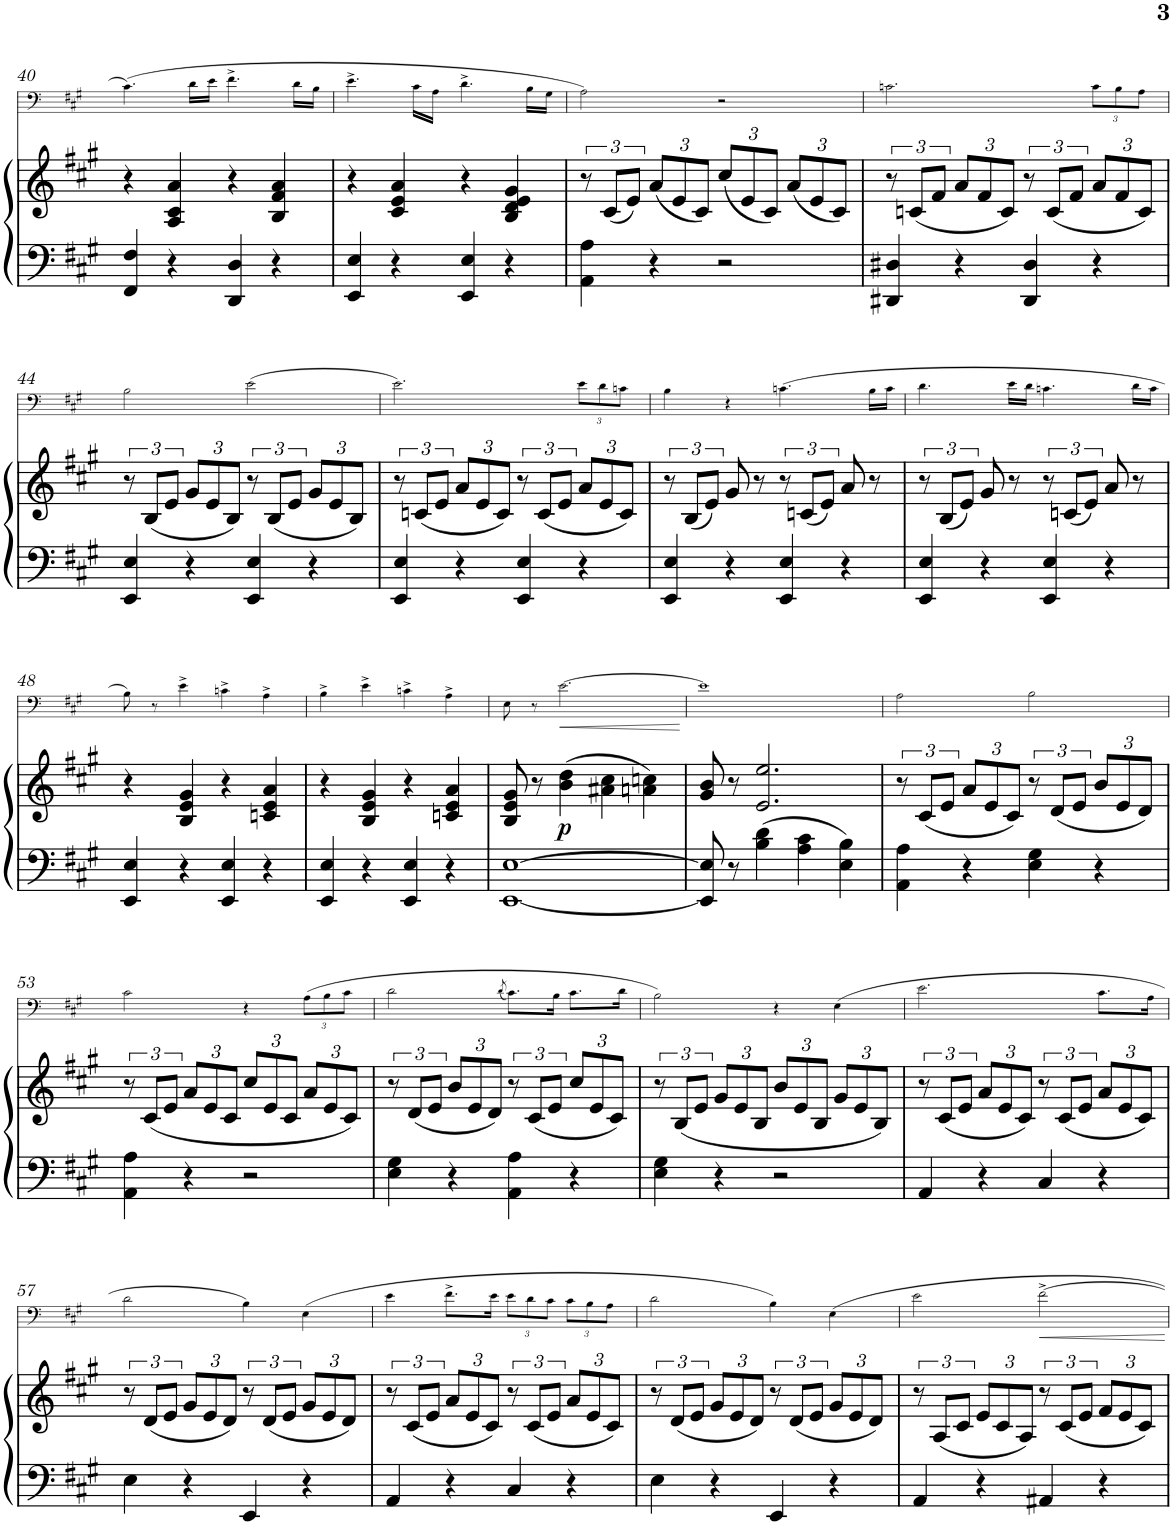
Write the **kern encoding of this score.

**kern	**kern	**dynam	**kern	**dynam
*part2	*part2	*part2	*part1	*part1
*staff3	*staff2	*staff2/3	*staff1	*staff1
*I"Piano	*	*	*I"Trombone	*
*I'Pno	*	*	*I'Trb	*
!!LO:PB:g=z
*clefF4	*clefG2	*	*clefF4	*
*k[f#c#g#]	*k[f#c#g#]	*	*k[f#c#g#]	*
*M4/4	*M4/4	*	*M4/4	*
*met(c)	*met(c)	*	*met(c)	*
=40	=40	=40	=40	=40
4FF#/ 4F#/	4r	.	(4.c#\	.
4r	4A/ 4c#/ 4a/	.	.	.
.	.	.	16d\LL	.
.	.	.	16e\JJ	.
4DD/ 4D/	4r	.	4.f#^\	.
4r	4B/ 4f#/ 4a/	.	.	.
.	.	.	16d\LL	.
.	.	.	16B\JJ	.
=41	=41	=41	=41	=41
4EE/ 4E/	4r	.	4.e^\	.
4r	4c#/ 4e/ 4a/	.	.	.
.	.	.	16c#\LL	.
.	.	.	16A\JJ	.
4EE/ 4E/	4r	.	4.d^\	.
4r	4B/ 4d/ 4e/ 4g#/	.	.	.
.	.	.	16B\LL	.
.	.	.	16G#\JJ	.
=42	=42	=42	=42	=42
4AA\ 4A\	12r	.	2A\)	.
.	(12c#/L	.	.	.
.	12e/J)	.	.	.
*	*Xbrackettup	*	*	*
4r	(12a/L	.	.	.
.	12e/	.	.	.
.	12c#/J)	.	.	.
2r	(12cc#/L	.	2r	.
.	12e/	.	.	.
.	12c#/J)	.	.	.
.	(12a/L	.	.	.
.	12e/	.	.	.
.	12c#/J)	.	.	.
=43	=43	=43	=43	=43
*	*brackettup	*	*	*
4DD#X/ 4D#X/	12r	.	2.cn\	.
.	(12cn/L	.	.	.
.	12f#/J	.	.	.
*	*Xbrackettup	*	*	*
4r	12a/L	.	.	.
.	12f#/	.	.	.
.	12c/J)	.	.	.
*	*brackettup	*	*	*
4DD#/ 4D#/	12r	.	.	.
.	(12c/L	.	.	.
.	12f#/J	.	.	.
*	*Xbrackettup	*	*Xbrackettup	*
4r	12a/L	.	12c\L	.
.	12f#/	.	12B\	.
.	12c/J)	.	12A\J	.
!!LO:LB:g=z
=44	=44	=44	=44	=44
*	*brackettup	*	*	*
4EE/ 4E/	12r	.	2B\	.
.	(12B/L	.	.	.
.	12e/J	.	.	.
*	*Xbrackettup	*	*	*
4r	12g#/L	.	.	.
.	12e/	.	.	.
.	12B/J)	.	.	.
*	*brackettup	*	*	*
4EE/ 4E/	12r	.	(>2e\	.
.	(12B/L	.	.	.
.	12e/J	.	.	.
*	*Xbrackettup	*	*	*
4r	12g#/L	.	.	.
.	12e/	.	.	.
.	12B/J)	.	.	.
=45	=45	=45	=45	=45
*	*brackettup	*	*	*
4EE/ 4E/	12r	.	2.e\)	.
.	(12cn/L	.	.	.
.	12e/J	.	.	.
*	*Xbrackettup	*	*	*
4r	12a/L	.	.	.
.	12e/	.	.	.
.	12c/J)	.	.	.
*	*brackettup	*	*	*
4EE/ 4E/	12r	.	.	.
.	(12c/L	.	.	.
.	12e/J	.	.	.
*	*Xbrackettup	*	*	*
4r	12a/L	.	12e\L	.
.	12e/	.	12d\	.
.	12c/J)	.	12cn\J	.
=46	=46	=46	=46	=46
*	*brackettup	*	*	*
4EE/ 4E/	12r	.	4B\	.
.	(12B/L	.	.	.
.	12e/J)	.	.	.
4r	8g#/	.	4r	.
.	8r	.	.	.
4EE/ 4E/	12r	.	(>4.cn\	.
.	(12cn/L	.	.	.
.	12e/J)	.	.	.
4r	8a/	.	.	.
.	8r	.	16B\LL	.
.	.	.	16c\JJ	.
=47	=47	=47	=47	=47
4EE/ 4E/	12r	.	4.d\	.
.	(12B/L	.	.	.
.	12e/J)	.	.	.
4r	8g#/	.	.	.
.	8r	.	16e\LL	.
.	.	.	16d\JJ	.
4EE/ 4E/	12r	.	4.cn\	.
.	(12cn/L	.	.	.
.	12e/J)	.	.	.
4r	8a/	.	.	.
.	8r	.	16d\LL	.
.	.	.	16c\JJ	.
!!LO:LB:g=z
=48	=48	=48	=48	=48
4EE/ 4E/	4r	.	8B\)	.
.	.	.	8r	.
4r	4B/ 4e/ 4g#/	.	4e^\	.
4EE/ 4E/	4r	.	4cn^\	.
4r	4cn/ 4e/ 4a/	.	4A^\	.
=49	=49	=49	=49	=49
4EE/ 4E/	4r	.	4B^\	.
4r	4B/ 4e/ 4g#/	.	4e^\	.
4EE/ 4E/	4r	.	4cn^\	.
4r	4cn/ 4e/ 4a/	.	4A^\	.
=50	=50	=50	=50	=50
[1EE [1E	8B/ 8e/ 8g#/	.	8E\	.
.	8r	.	8r	.
!	!	!LO:DY:b	!	!LO:HP:b
.	(4b\ 4dd\	p	[>2.e\	<
.	4a#X\ 4cc#\	.	.	.
.	4an\ 4ccn\)	.	.	.
.	.	.	.	[
=51	=51	=51	=51	=51
8EE/] 8E/]	8g#/ 8b/	.	1e]	.
8r	8r	.	.	.
4B\ 4d\	2.e/ 2.ee/	.	.	.
4A\ 4c#\	.	.	.	.
4E\ 4B\	.	.	.	.
=52	=52	=52	=52	=52
4AA\ 4A\	12r	.	2A\	.
.	(12c#/L	.	.	.
.	12e/J	.	.	.
*	*Xbrackettup	*	*	*
4r	12a/L	.	.	.
.	12e/	.	.	.
.	12c#/J)	.	.	.
*	*brackettup	*	*	*
4E\ 4G#\	12r	.	2B\	.
.	(12d/L	.	.	.
.	12e/J	.	.	.
*	*Xbrackettup	*	*	*
4r	12b/L	.	.	.
.	12e/	.	.	.
.	12d/J)	.	.	.
!!LO:LB:g=z
=53	=53	=53	=53	=53
*	*brackettup	*	*	*
4AA\ 4A\	12r	.	2c#\	.
.	(12c#/L	.	.	.
.	12e/J	.	.	.
*	*Xbrackettup	*	*	*
4r	12a/L	.	.	.
.	12e/	.	.	.
.	12c#/J	.	.	.
2r	12cc#/L	.	4r	.
.	12e/	.	.	.
.	12c#/J	.	.	.
.	12a/L	.	(12A\L	.
.	12e/	.	12B\	.
.	12c#/J)	.	12c#\J	.
=54	=54	=54	=54	=54
*	*brackettup	*	*	*
4E\ 4G#\	12r	.	2d\	.
.	(12d/L	.	.	.
.	12e/J	.	.	.
*	*Xbrackettup	*	*	*
4r	12b/L	.	.	.
.	12e/	.	.	.
.	12d/J)	.	.	.
.	.	.	(8qd/	.
*	*brackettup	*	*	*
4AA\ 4A\	12r	.	8.c#\L)	.
.	(12c#/L	.	.	.
.	12e/J	.	.	.
.	.	.	16B\Jk	.
*	*Xbrackettup	*	*	*
4r	12cc#/L	.	8.c#\L	.
.	12e/	.	.	.
.	12c#/J)	.	.	.
.	.	.	16d\Jk	.
=55	=55	=55	=55	=55
*	*brackettup	*	*	*
4E\ 4G#\	12r	.	2B\)	.
.	(12B/L	.	.	.
.	12e/J	.	.	.
*	*Xbrackettup	*	*	*
4r	12g#/L	.	.	.
.	12e/	.	.	.
.	12B/J	.	.	.
2r	12b/L	.	4r	.
.	12e/	.	.	.
.	12B/J	.	.	.
.	12g#/L	.	(>4E\	.
.	12e/	.	.	.
.	12B/J)	.	.	.
=56	=56	=56	=56	=56
*	*brackettup	*	*	*
4AA/	12r	.	2.e\	.
.	(12c#/L	.	.	.
.	12e/J	.	.	.
*	*Xbrackettup	*	*	*
4r	12a/L	.	.	.
.	12e/	.	.	.
.	12c#/J)	.	.	.
*	*brackettup	*	*	*
4C#/	12r	.	.	.
.	(12c#/L	.	.	.
.	12e/J	.	.	.
*	*Xbrackettup	*	*	*
4r	12a/L	.	8.c#\L	.
.	12e/	.	.	.
.	12c#/J)	.	.	.
.	.	.	16A\Jk	.
!!LO:LB:g=z
=57	=57	=57	=57	=57
*	*brackettup	*	*	*
4E\	12r	.	2d\	.
.	(12d/L	.	.	.
.	12e/J	.	.	.
*	*Xbrackettup	*	*	*
4r	12g#/L	.	.	.
.	12e/	.	.	.
.	12d/J)	.	.	.
*	*brackettup	*	*	*
4EE/	12r	.	4B\)	.
.	(12d/L	.	.	.
.	12e/J	.	.	.
*	*Xbrackettup	*	*	*
4r	12g#/L	.	(>4E\	.
.	12e/	.	.	.
.	12d/J)	.	.	.
=58	=58	=58	=58	=58
*	*brackettup	*	*	*
4AA/	12r	.	4e\	.
.	(12c#/L	.	.	.
.	12e/J	.	.	.
*	*Xbrackettup	*	*	*
4r	12a/L	.	8.f#^\L	.
.	12e/	.	.	.
.	12c#/J)	.	.	.
.	.	.	16e\Jk	.
*	*brackettup	*	*	*
4C#/	12r	.	12e\L	.
.	(12c#/L	.	12d\	.
.	12e/J	.	12c#\J	.
*	*Xbrackettup	*	*	*
4r	12a/L	.	12c#\L	.
.	12e/	.	12B\	.
.	12c#/J)	.	12A\J	.
=59	=59	=59	=59	=59
*	*brackettup	*	*	*
4E\	12r	.	2d\	.
.	(12d/L	.	.	.
.	12e/J	.	.	.
*	*Xbrackettup	*	*	*
4r	12g#/L	.	.	.
.	12e/	.	.	.
.	12d/J)	.	.	.
*	*brackettup	*	*	*
4EE/	12r	.	4B\)	.
.	(12d/L	.	.	.
.	12e/J	.	.	.
*	*Xbrackettup	*	*	*
4r	12g#/L	.	4E\	.
.	12e/	.	.	.
.	12d/J)	.	.	.
=60	=60	=60	=60	=60
*	*brackettup	*	*	*
4AA/	12r	.	2e\	.
.	(12A/L	.	.	.
.	12c#/J	.	.	.
*	*Xbrackettup	*	*	*
4r	12e/L	.	.	.
.	12c#/	.	.	.
.	12A/J)	.	.	.
*	*brackettup	*	*	*
4AA#X/	12r	.	[>2f#^\	.
.	(12c#/L	.	.	.
.	12e/J	.	.	.
*	*Xbrackettup	*	*	*
4r	12f#/L	.	.	.
.	12e/	.	.	.
.	12c#/J)	.	.	.
=	=	=	=	=
*-	*-	*-	*-	*-
